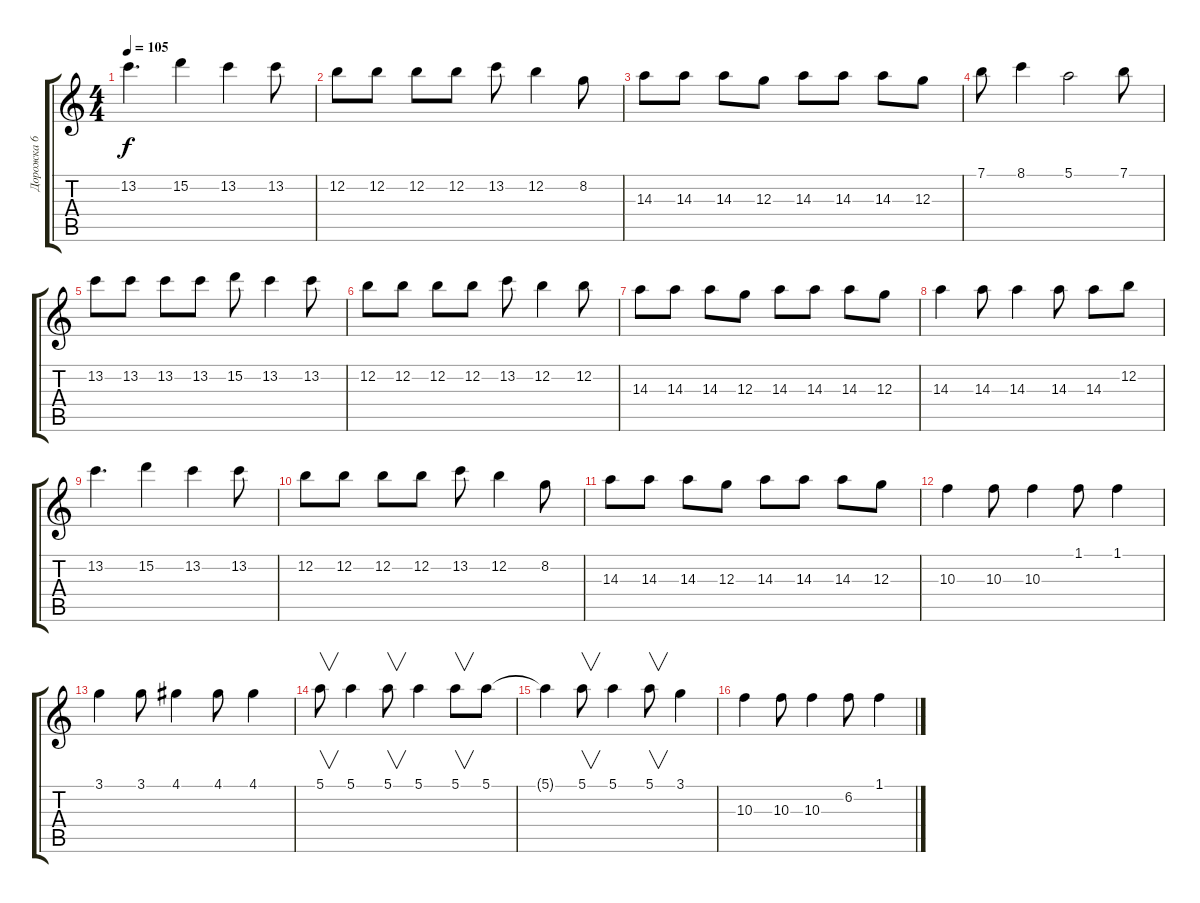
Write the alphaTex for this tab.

\track ("Дорожка 6" "Дорожка 6") {instrument overdrivenguitar}
\staff {score tabs}
\tuning (E4 B3 G3 D3 A2 E2) {hide}
\ts (4 4)
\tempo 105
\clef g2
\ks c
13.2.4{d dy f} 15.2.4 13.2.4 13.2.8 |
12.2.8 12.2.8 12.2.8 12.2.8 13.2.8 12.2.4 8.2.8 |
14.3.8 14.3.8 14.3.8 12.3.8 14.3.8 14.3.8 14.3.8 12.3.8 |
7.1.8 8.1.4 5.1.2 7.1.8 |
13.2.8 13.2.8 13.2.8 13.2.8 15.2.8 13.2.4 13.2.8 |
12.2.8 12.2.8 12.2.8 12.2.8 13.2.8 12.2.4 12.2.8 |
14.3.8 14.3.8 14.3.8 12.3.8 14.3.8 14.3.8 14.3.8 12.3.8 |
14.3.4 14.3.8 14.3.4 14.3.8 14.3.8 12.2.8 |
13.2.4{d} 15.2.4 13.2.4 13.2.8 |
12.2.8 12.2.8 12.2.8 12.2.8 13.2.8 12.2.4 8.2.8 |
14.3.8 14.3.8 14.3.8 12.3.8 14.3.8 14.3.8 14.3.8 12.3.8 |
10.3.4 10.3.8 10.3.4 1.1.8 1.1.4 |
3.1.4 3.1.8 4.1.4 4.1.8 4.1.4 |
5.1.8{v} 5.1.4 5.1.8{v} 5.1.4 5.1.8{v} 5.1.8 |
5.1{t}.4 5.1.8{v} 5.1.4 5.1.8{v} 3.1.4 |
10.3.4 10.3.8 10.3.4 6.2.8 1.1.4
